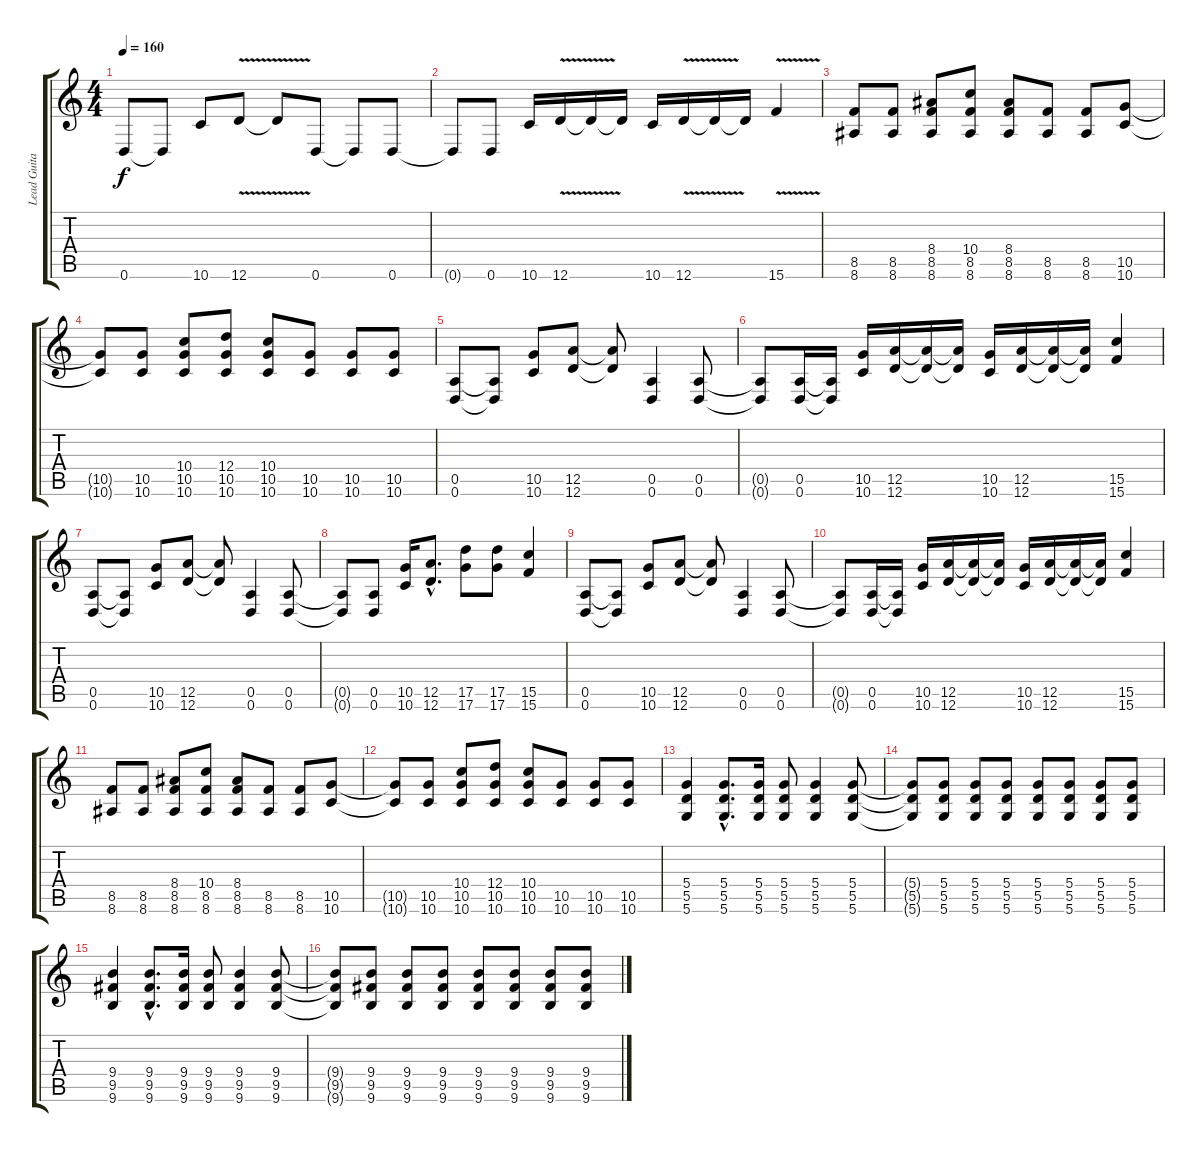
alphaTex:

\track ("Lead Guitar" "Lead Guita") {instrument distortionguitar}
\staff {score tabs}
\tuning (E4 B3 G3 D3 A2 D2) {hide}
\ts (4 4)
\tempo 160
\clef g2
\ks c
0.6.8{dy f instrument distortionguitar} 0.6{t}.8 10.6.8 12.6{v}.8 12.6{t}.8 0.6.8 0.6{t}.8 0.6.8 |
0.6{t}.8 0.6.8 10.6.16 12.6{v}.16 12.6{t}.16 12.6{t}.16 10.6.16 12.6{v}.16 12.6{t}.16 12.6{t}.16 15.6{v}.4 |
(8.5 8.6).8 (8.5 8.6).8 (8.4 8.5 8.6).8 (10.4 8.5 8.6).8 (8.4 8.5 8.6).8 (8.5 8.6).8 (8.5 8.6).8 (10.5 10.6).8 |
(10.5{t} 10.6{t}).8 (10.5 10.6).8 (10.4 10.5 10.6).8 (12.4 10.5 10.6).8 (10.4 10.5 10.6).8 (10.5 10.6).8 (10.5 10.6).8 (10.5 10.6).8 |
(0.5 0.6).8 (0.5{t} 0.6{t}).8 (10.5 10.6).8 (12.5 12.6).8 (12.5{t} 12.6{t}).8 (0.5 0.6).4 (0.5 0.6).8 |
(0.5{t} 0.6{t}).8 (0.5 0.6).16 (0.5{t} 0.6{t}).16 (10.5 10.6).16 (12.5 12.6).16 (12.5{t} 12.6{t}).16 (12.5{t} 12.6{t}).16 (10.5 10.6).16 (12.5 12.6).16 (12.5{t} 12.6{t}).16 (12.5{t} 12.6{t}).16 (15.5 15.6).4 |
(0.5 0.6).8 (0.5{t} 0.6{t}).8 (10.5 10.6).8 (12.5 12.6).8 (12.5{t} 12.6{t}).8 (0.5 0.6).4 (0.5 0.6).8 |
(0.5{t} 0.6{t}).8 (0.5 0.6).8 (10.5 10.6).16 (12.5{hac} 12.6{hac}).8{d} (17.5 17.6).8 (17.5 17.6).8 (15.5 15.6).4 |
(0.5 0.6).8 (0.5{t} 0.6{t}).8 (10.5 10.6).8 (12.5 12.6).8 (12.5{t} 12.6{t}).8 (0.5 0.6).4 (0.5 0.6).8 |
(0.5{t} 0.6{t}).8 (0.5 0.6).16 (0.5{t} 0.6{t}).16 (10.5 10.6).16 (12.5 12.6).16 (12.5{t} 12.6{t}).16 (12.5{t} 12.6{t}).16 (10.5 10.6).16 (12.5 12.6).16 (12.5{t} 12.6{t}).16 (12.5{t} 12.6{t}).16 (15.5 15.6).4 |
(8.5 8.6).8 (8.5 8.6).8 (8.4 8.5 8.6).8 (10.4 8.5 8.6).8 (8.4 8.5 8.6).8 (8.5 8.6).8 (8.5 8.6).8 (10.5 10.6).8 |
(10.5{t} 10.6{t}).8 (10.5 10.6).8 (10.4 10.5 10.6).8 (12.4 10.5 10.6).8 (10.4 10.5 10.6).8 (10.5 10.6).8 (10.5 10.6).8 (10.5 10.6).8 |
(5.4 5.5 5.6).4 (5.4{hac} 5.5{hac} 5.6{hac}).8{d} (5.4 5.5 5.6).16 (5.4 5.5 5.6).8 (5.4 5.5 5.6).4 (5.4 5.5 5.6).8 |
(5.4{t} 5.5{t} 5.6{t}).8 (5.4 5.5 5.6).8 (5.4 5.5 5.6).8 (5.4 5.5 5.6).8 (5.4 5.5 5.6).8 (5.4 5.5 5.6).8 (5.4 5.5 5.6).8 (5.4 5.5 5.6).8 |
(9.4 9.5 9.6).4 (9.4{hac} 9.5{hac} 9.6{hac}).8{d} (9.4 9.5 9.6).16 (9.4 9.5 9.6).8 (9.4 9.5 9.6).4 (9.4 9.5 9.6).8 |
(9.4{t} 9.5{t} 9.6{t}).8 (9.4 9.5 9.6).8 (9.4 9.5 9.6).8 (9.4 9.5 9.6).8 (9.4 9.5 9.6).8 (9.4 9.5 9.6).8 (9.4 9.5 9.6).8 (9.4 9.5 9.6).8
